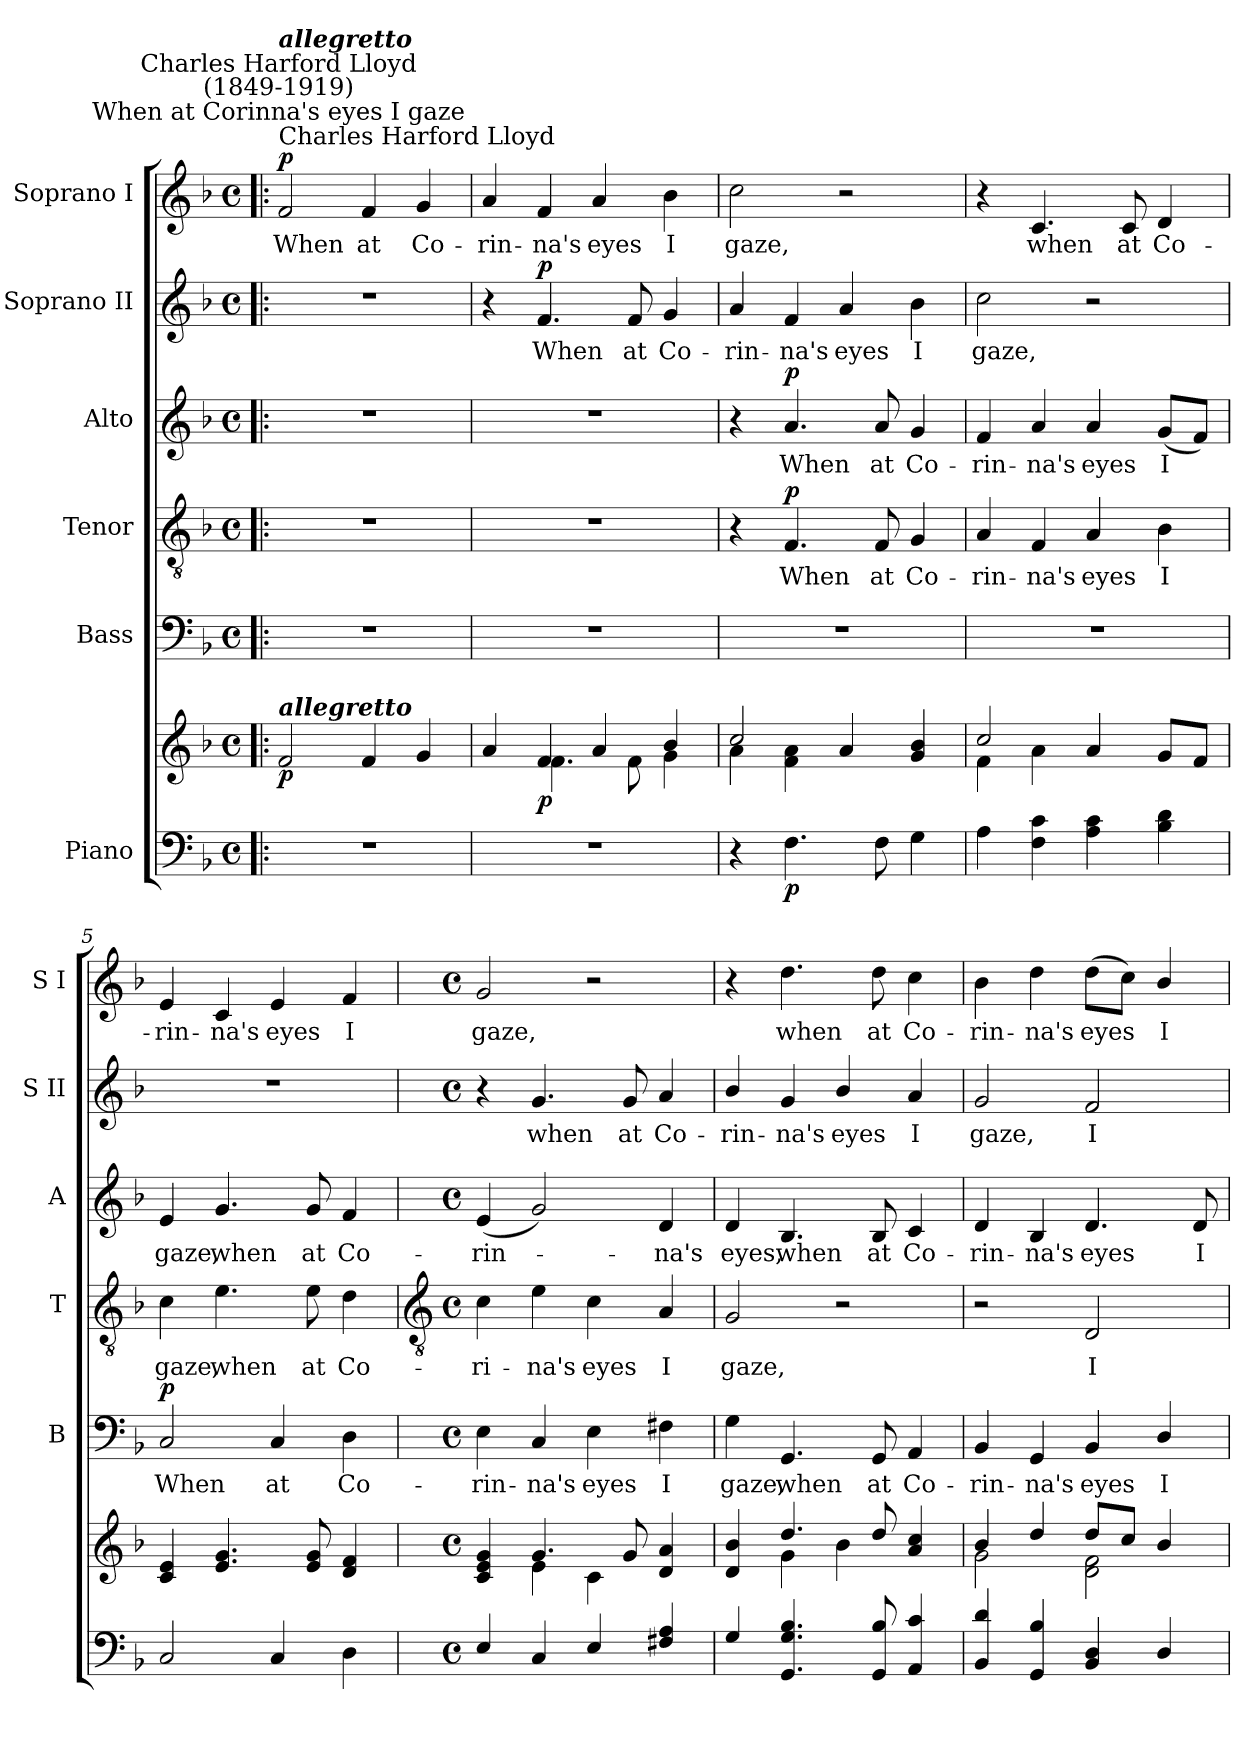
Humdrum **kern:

**kern	**kern	**dynam	**kern	**text	**dynam	**kern	**text	**dynam	**kern	**text	**dynam	**kern	**text	**dynam	**kern	**text	**dynam
*part6	*part6	*part6	*part5	*part5	*part5	*part4	*part4	*part4	*part3	*part3	*part3	*part2	*part2	*part2	*part1	*part1	*part1
*staff7	*staff6	*staff6/7	*staff5	*staff5	*staff5	*staff4	*staff4	*staff4	*staff3	*staff3	*staff3	*staff2	*staff2	*staff2	*staff1	*staff1	*staff1
*I"Piano	*	*	*I"Bass	*	*	*I"Tenor	*	*	*I"Alto	*	*	*I"Soprano II	*	*	*I"Soprano I	*	*
*	*	*	*I'B	*	*	*I'T	*	*	*I'A	*	*	*I'S II	*	*	*I'S I	*	*
*clefF4	*clefG2	*	*clefF4	*	*	*clefGv2	*	*	*clefG2	*	*	*clefG2	*	*	*clefG2	*	*
*k[b-]	*k[b-]	*	*k[b-]	*	*	*k[b-]	*	*	*k[b-]	*	*	*k[b-]	*	*	*k[b-]	*	*
*F:	*F:	*	*F:	*	*	*F:	*	*	*F:	*	*	*F:	*	*	*F:	*	*
*M4/4	*M4/4	*	*M4/4	*	*	*M4/4	*	*	*M4/4	*	*	*M4/4	*	*	*M4/4	*	*
*met(c)	*met(c)	*	*met(c)	*	*	*met(c)	*	*	*met(c)	*	*	*met(c)	*	*	*met(c)	*	*
*MM116	*MM116	*	*MM116	*	*	*MM116	*	*	*MM116	*	*	*MM116	*	*	*MM116	*	*
=1!|:	=1!|:	=1!|:	=1!|:	=1!|:	=1!|:	=1!|:	=1!|:	=1!|:	=1!|:	=1!|:	=1!|:	=1!|:	=1!|:	=1!|:	=1!|:	=1!|:	=1!|:
*	*^	*	*	*	*	*	*	*	*	*	*	*	*	*	*	*	*
!	!	!	!	!	!	!	!	!	!	!	!	!	!	!	!	!LO:TX:a:t=Charles Harford Lloyd	!	!
!	!	!	!	!	!	!	!	!	!	!	!	!	!	!	!	!LO:TX:a:cj:t=When at Corinna's eyes I gaze	!	!
!	!	!	!	!	!	!	!	!	!	!	!	!	!	!	!	!LO:TX:a:cj:t=Charles Harford Lloyd\n(1849-1919)	!	!
!	!	!	!	!	!	!	!	!	!	!	!	!	!	!	!	!LO:TX:a:Bi:t=allegretto	!	!
!	!LO:TX:a:Bi:t=allegretto	!	!	!	!	!	!	!	!	!	!	!	!	!	!	!	!	!
!	!	!	!LO:DY:b	!	!	!	!	!	!	!	!	!	!	!	!	!	!LO:LY:b	!LO:DY:b
1r	2f/	1ryy	p	1r	.	.	1r	.	.	1r	.	.	1r	.	.	2f	When	p
!	!	!	!	!	!	!	!	!	!	!	!	!	!	!	!	!	!LO:LY:b	!
.	4f/	.	.	.	.	.	.	.	.	.	.	.	.	.	.	4f	at	.
!	!	!	!	!	!	!	!	!	!	!	!	!	!	!	!	!	!LO:LY:b	!
.	4g/	.	.	.	.	.	.	.	.	.	.	.	.	.	.	4g	Co-	.
=2	=2	=2	=2	=2	=2	=2	=2	=2	=2	=2	=2	=2	=2	=2	=2	=2	=2	=2
!	!	!	!	!	!	!	!	!	!	!	!	!	!	!	!	!	!LO:LY:b	!
1r	4a/	4ryy	.	1r	.	.	1r	.	.	1r	.	.	4r	.	.	4a	-rin-	.
!	!	!	!LO:DY:b	!	!	!	!	!	!	!	!	!	!	!LO:LY:b	!LO:DY:b	!	!LO:LY:b	!
.	4f/	4.f\	p	.	.	.	.	.	.	.	.	.	4.f	When	p	4f	-na's	.
!	!	!	!	!	!	!	!	!	!	!	!	!	!	!	!	!	!LO:LY:b	!
.	4a/	.	.	.	.	.	.	.	.	.	.	.	.	.	.	4a	eyes	.
!	!	!	!	!	!	!	!	!	!	!	!	!	!	!LO:LY:b	!	!	!	!
.	.	8f\	.	.	.	.	.	.	.	.	.	.	8f	at	.	.	.	.
!	!	!	!	!	!	!	!	!	!	!	!	!	!	!LO:LY:b	!	!	!LO:LY:b	!
.	4b-/	4g\	.	.	.	.	.	.	.	.	.	.	4g	Co-	.	4b-	I	.
=3	=3	=3	=3	=3	=3	=3	=3	=3	=3	=3	=3	=3	=3	=3	=3	=3	=3	=3
!	!	!	!	!	!	!	!	!	!	!	!	!	!	!LO:LY:b	!	!	!LO:LY:b	!
4r	2cc/	4a\	.	1r	.	.	4r	.	.	4r	.	.	4a	-rin-	.	2cc	gaze,	.
!	!	!	!LO:DY:b=2	!	!	!	!	!LO:LY:b	!LO:DY:b	!	!LO:LY:b	!LO:DY:b	!	!LO:LY:b	!	!	!	!
4.F\	.	4f\ 4a\	p	.	.	.	4.F	When	p	4.a	When	p	4f	-na's	.	.	.	.
!	!	!	!	!	!	!	!	!	!	!	!	!	!	!LO:LY:b	!	!	!	!
.	2ryy	4a/	.	.	.	.	.	.	.	.	.	.	4a	eyes	.	2r	.	.
!	!	!	!	!	!	!	!	!LO:LY:b	!	!	!LO:LY:b	!	!	!	!	!	!	!
8F	.	.	.	.	.	.	8F	at	.	8a	at	.	.	.	.	.	.	.
!	!	!	!	!	!	!	!	!LO:LY:b	!	!	!LO:LY:b	!	!	!LO:LY:b	!	!	!	!
4G	.	4g/ 4b-/	.	.	.	.	4G	Co-	.	4g	Co-	.	4b-	I	.	.	.	.
=4	=4	=4	=4	=4	=4	=4	=4	=4	=4	=4	=4	=4	=4	=4	=4	=4	=4	=4
!	!	!	!	!	!	!	!	!LO:LY:b	!	!	!LO:LY:b	!	!	!LO:LY:b	!	!	!	!
4A	2cc/	4f\	.	1r	.	.	4A	-rin-	.	4f	-rin-	.	2cc	gaze,	.	4r	.	.
!	!	!	!	!	!	!	!	!LO:LY:b	!	!	!LO:LY:b	!	!	!	!	!	!LO:LY:b	!
4F 4c	.	4a\	.	.	.	.	4F	-na's	.	4a	-na's	.	.	.	.	4.c	when	.
!	!	!	!	!	!	!	!	!LO:LY:b	!	!	!LO:LY:b	!	!	!	!	!	!	!
4A 4c	4a/	2ryy	.	.	.	.	4A	eyes	.	4a	eyes	.	2r	.	.	.	.	.
!	!	!	!	!	!	!	!	!	!	!	!	!	!	!	!	!	!LO:LY:b	!
.	.	.	.	.	.	.	.	.	.	.	.	.	.	.	.	8c	at	.
!	!	!	!	!	!	!	!	!LO:LY:b	!	!	!LO:LY:b	!	!	!	!	!	!LO:LY:b	!
4B- 4d	8g/L	.	.	.	.	.	4B-	I	.	(<8gL	I	.	.	.	.	4d	Co-	.
.	8f/J	.	.	.	.	.	.	.	.	8fJ)	.	.	.	.	.	.	.	.
=5	=5	=5	=5	=5	=5	=5	=5	=5	=5	=5	=5	=5	=5	=5	=5	=5	=5	=5
!	!	!	!	!	!LO:LY:b	!LO:DY:b	!	!LO:LY:b	!	!	!LO:LY:b	!	!	!	!	!	!LO:LY:b	!
2C	4c/ 4e/	1ryy	.	2C	When	p	4c	gaze,	.	4e	gaze,	.	1r	.	.	4e	-rin-	.
!	!	!	!	!	!	!	!	!LO:LY:b	!	!	!LO:LY:b	!	!	!	!	!	!LO:LY:b	!
.	4.e/ 4.g/	.	.	.	.	.	4.e	when	.	4.g	when	.	.	.	.	4c	-na's	.
!	!	!	!	!	!LO:LY:b	!	!	!	!	!	!	!	!	!	!	!	!LO:LY:b	!
4C	.	.	.	4C	at	.	.	.	.	.	.	.	.	.	.	4e	eyes	.
!	!	!	!	!	!	!	!	!LO:LY:b	!	!	!LO:LY:b	!	!	!	!	!	!	!
.	8e/ 8g/	.	.	.	.	.	8e	at	.	8g	at	.	.	.	.	.	.	.
!	!	!	!	!	!LO:LY:b	!	!	!LO:LY:b	!	!	!LO:LY:b	!	!	!	!	!	!LO:LY:b	!
4D	4d/ 4f/	.	.	4D	Co-	.	4d	Co-	.	4f	Co-	.	.	.	.	4f	I	.
!!LO:LB:g=z
=6	=6	=6	=6	=6	=6	=6	=6	=6	=6	=6	=6	=6	=6	=6	=6	=6	=6	=6
*	*	*	*	*	*	*	*clefGv2	*	*	*	*	*	*	*	*	*	*	*
*M4/4	*M4/4	*	*	*M4/4	*	*	*M4/4	*	*	*M4/4	*	*	*M4/4	*	*	*M4/4	*	*
*met(c)	*met(c)	*	*	*met(c)	*	*	*met(c)	*	*	*met(c)	*	*	*met(c)	*	*	*met(c)	*	*
*^	*	*	*	*	*	*	*	*	*	*	*	*	*	*	*	*	*	*
!	!	!	!	!	!	!LO:LY:b	!	!	!LO:LY:b	!	!	!LO:LY:b	!	!	!	!	!	!LO:LY:b	!
4E	1ryy	4c/ 4e/ 4g/	4ryy	.	4E	-rin-	.	4c	-ri-	.	(<4e	-rin-	.	4r	.	.	2g	gaze,	.
!	!	!	!	!	!	!LO:LY:b	!	!	!LO:LY:b	!	!	!	!	!	!LO:LY:b	!	!	!	!
4C	.	4.g/	4e\	.	4C	-na's	.	4e	-na's	.	2g)	.	.	4.g	when	.	.	.	.
!	!	!	!	!	!	!LO:LY:b	!	!	!LO:LY:b	!	!	!	!	!	!	!	!	!	!
4E	.	.	4c\	.	4E	eyes	.	4c	eyes	.	.	.	.	.	.	.	2r	.	.
!	!	!	!	!	!	!	!	!	!	!	!	!	!	!	!LO:LY:b	!	!	!	!
.	.	8g/	.	.	.	.	.	.	.	.	.	.	.	8g	at	.	.	.	.
!	!	!	!	!	!	!LO:LY:b	!	!	!LO:LY:b	!	!	!LO:LY:b	!	!	!LO:LY:b	!	!	!	!
4F#X 4A	.	4d/ 4a/	4ryy	.	4F#X	I	.	4A	I	.	4d	na's	.	4a	Co-	.	.	.	.
=7	=7	=7	=7	=7	=7	=7	=7	=7	=7	=7	=7	=7	=7	=7	=7	=7	=7	=7	=7
!	!	!	!	!	!	!LO:LY:b	!	!	!LO:LY:b	!	!	!LO:LY:b	!	!	!LO:LY:b	!	!	!	!
4G	1ryy	4d/ 4b-/	4ryy	.	4G	gaze,	.	2G	gaze,	.	4d	eyes,	.	4b-/	-rin-	.	4r	.	.
!	!	!	!	!	!	!LO:LY:b	!	!	!	!	!	!LO:LY:b	!	!	!LO:LY:b	!	!	!LO:LY:b	!
4.GG 4.G 4.B-	.	4.dd/	4g\	.	4.GG	when	.	.	.	.	4.B-	when	.	4g	-na's	.	4.dd	when	.
!	!	!	!	!	!	!	!	!	!	!	!	!	!	!	!LO:LY:b	!	!	!	!
.	.	.	4b-\	.	.	.	.	2r	.	.	.	.	.	4b-/	eyes	.	.	.	.
!	!	!	!	!	!	!LO:LY:b	!	!	!	!	!	!LO:LY:b	!	!	!	!	!	!LO:LY:b	!
8GG 8B-	.	8dd/	.	.	8GG	at	.	.	.	.	8B-	at	.	.	.	.	8dd	at	.
!	!	!	!	!	!	!LO:LY:b	!	!	!	!	!	!LO:LY:b	!	!	!LO:LY:b	!	!	!LO:LY:b	!
4AA 4c	.	4a/ 4cc/	4ryy	.	4AA	Co-	.	.	.	.	4c	Co-	.	4a	I	.	4cc	Co-	.
=8	=8	=8	=8	=8	=8	=8	=8	=8	=8	=8	=8	=8	=8	=8	=8	=8	=8	=8	=8
!	!	!	!	!	!	!LO:LY:b	!	!	!	!	!	!LO:LY:b	!	!	!LO:LY:b	!	!	!LO:LY:b	!
4BB- 4d	1ryy	4b-/	2g\	.	4BB-	-rin-	.	2r	.	.	4d	-rin-	.	2g	gaze,	.	4b-	-rin-	.
!	!	!	!	!	!	!LO:LY:b	!	!	!	!	!	!LO:LY:b	!	!	!	!	!	!LO:LY:b	!
4GG 4B-	.	4dd/	.	.	4GG	-na's	.	.	.	.	4B-	-na's	.	.	.	.	4dd	-na's	.
!	!	!	!	!	!	!LO:LY:b	!	!	!LO:LY:b	!	!	!LO:LY:b	!	!	!LO:LY:b	!	!	!LO:LY:b	!
4BB- 4D	.	8dd/L	2d\ 2f\	.	4BB-	eyes	.	2D	I	.	4.d	eyes	.	2f	I	.	(>8ddL	eyes	.
.	.	8cc/J	.	.	.	.	.	.	.	.	.	.	.	.	.	.	8ccJ)	.	.
!	!	!	!	!	!	!LO:LY:b	!	!	!	!	!	!	!	!	!	!	!	!LO:LY:b	!
4D/	.	4b-/	.	.	4D/	I	.	.	.	.	.	.	.	.	.	.	4b-/	I	.
!	!	!	!	!	!	!	!	!	!	!	!	!LO:LY:b	!	!	!	!	!	!	!
.	.	.	.	.	.	.	.	.	.	.	8d	I	.	.	.	.	.	.	.
*v	*v	*	*	*	*	*	*	*	*	*	*	*	*	*	*	*	*	*	*
*	*v	*v	*	*	*	*	*	*	*	*	*	*	*	*	*	*	*	*
=	=	=	=	=	=	=	=	=	=	=	=	=	=	=	=	=	=
*-	*-	*-	*-	*-	*-	*-	*-	*-	*-	*-	*-	*-	*-	*-	*-	*-	*-
